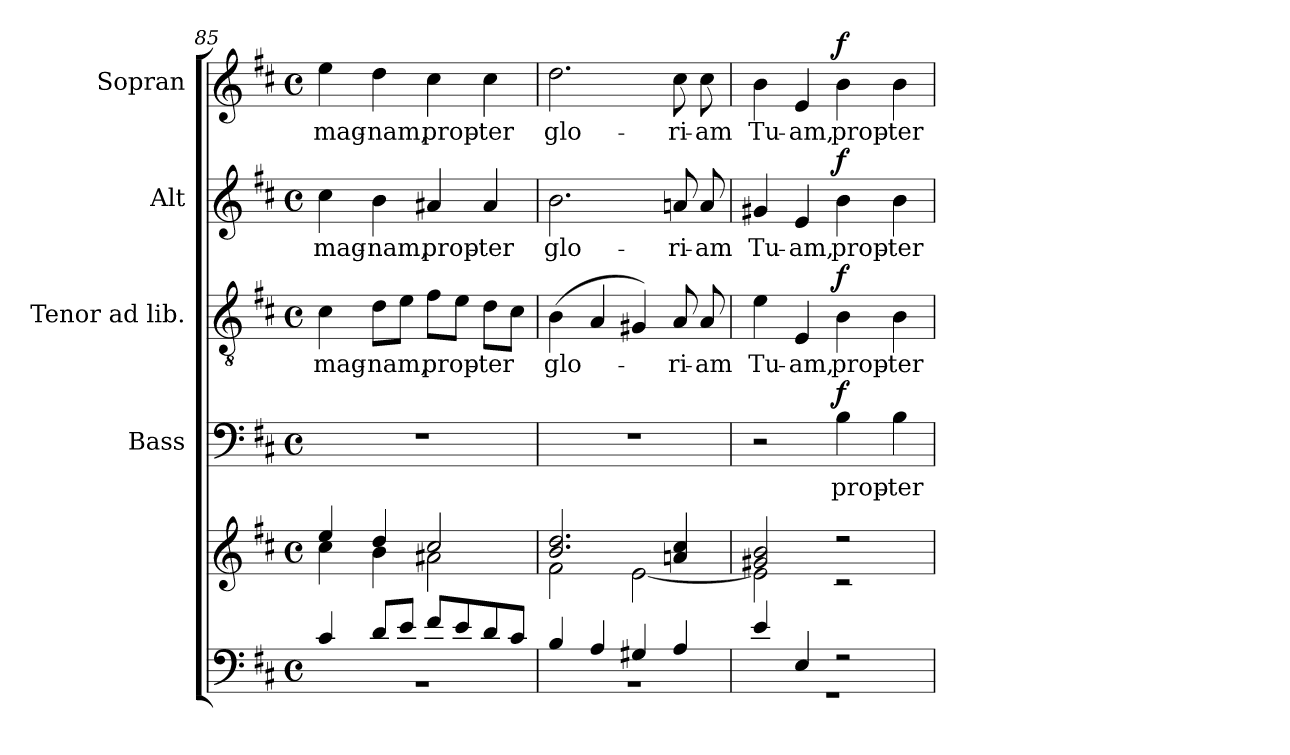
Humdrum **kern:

**kern	**kern	**kern	**text	**dynam	**kern	**text	**dynam	**kern	**text	**dynam	**kern	**text	**dynam
*part5	*part5	*part4	*part4	*part4	*part3	*part3	*part3	*part2	*part2	*part2	*part1	*part1	*part1
*staff6	*staff5	*staff4	*staff4	*staff4	*staff3	*staff3	*staff3	*staff2	*staff2	*staff2	*staff1	*staff1	*staff1
*	*	*I"Bass	*	*	*I"Tenor ad lib.	*	*	*I"Alt	*	*	*I"Sopran	*	*
*	*	*I'B.	*	*	*I'T.	*	*	*I'A.	*	*	*I'S.	*	*
*clefF4	*clefG2	*clefF4	*	*	*clefGv2	*	*	*clefG2	*	*	*clefG2	*	*
*k[f#c#]	*k[f#c#]	*k[f#c#]	*	*	*k[f#c#]	*	*	*k[f#c#]	*	*	*k[f#c#]	*	*
*D:	*D:	*D:	*	*	*D:	*	*	*D:	*	*	*D:	*	*
*M4/4	*M4/4	*M4/4	*	*	*M4/4	*	*	*M4/4	*	*	*M4/4	*	*
*met(c)	*met(c)	*met(c)	*	*	*met(c)	*	*	*met(c)	*	*	*met(c)	*	*
=85	=85	=85	=85	=85	=85	=85	=85	=85	=85	=85	=85	=85	=85
*^	*^	*	*	*	*	*	*	*	*	*	*	*	*
!	!	!	!	!	!	!	!	!LO:LY:b	!	!	!LO:LY:b	!	!	!LO:LY:b	!
4c#/	1rBB	4ee/	4cc#\	1r	.	.	4c#\	mag-	.	4cc#\	mag-	.	4ee\	mag-	.
!	!	!	!	!	!	!	!	!LO:LY:b	!	!	!LO:LY:b	!	!	!LO:LY:b	!
8d/L	.	4dd/	4b\	.	.	.	8d\L	-nam,	.	4b\	-nam,	.	4dd\	-nam,	.
8e/J	.	.	.	.	.	.	8e\J	.	.	.	.	.	.	.	.
!	!	!	!	!	!	!	!	!LO:LY:b	!	!	!LO:LY:b	!	!	!LO:LY:b	!
8f#/L	.	2cc#/	2a#X\	.	.	.	8f#\L	prop-	.	4a#X/	prop-	.	4cc#\	prop-	.
8e/	.	.	.	.	.	.	8e\J	.	.	.	.	.	.	.	.
!	!	!	!	!	!	!	!	!LO:LY:b	!	!	!LO:LY:b	!	!	!LO:LY:b	!
8d/	.	.	.	.	.	.	8d\L	-ter	.	4a#/	-ter	.	4cc#\	-ter	.
8c#/J	.	.	.	.	.	.	8c#\J	.	.	.	.	.	.	.	.
=86	=86	=86	=86	=86	=86	=86	=86	=86	=86	=86	=86	=86	=86	=86	=86
!	!	!	!	!	!	!	!	!LO:LY:b	!	!	!LO:LY:b	!	!	!LO:LY:b	!
4B/	1rBB	2.b/ 2.dd/	2f#\	1r	.	.	(>4B\	glo-	.	2.b\	glo-	.	2.dd\	glo-	.
4A/	.	.	.	.	.	.	4A/	.	.	.	.	.	.	.	.
4G#X/	.	.	[<2e\	.	.	.	4G#X/)	.	.	.	.	.	.	.	.
!	!	!	!	!	!	!	!	!LO:LY:b	!	!	!LO:LY:b	!	!	!LO:LY:b	!
4A/	.	4an/ 4cc#/	.	.	.	.	8A/	-ri-	.	8an/	-ri-	.	8cc#\	-ri-	.
!	!	!	!	!	!	!	!	!LO:LY:b	!	!	!LO:LY:b	!	!	!LO:LY:b	!
.	.	.	.	.	.	.	8A/	-am	.	8a/	-am	.	8cc#\	-am	.
!!LO:PB:g=z
=87	=87	=87	=87	=87	=87	=87	=87	=87	=87	=87	=87	=87	=87	=87	=87
!	!	!	!	!	!	!	!	!LO:LY:b	!	!	!LO:LY:b	!	!	!LO:LY:b	!
4e/	1rGG	2g#X/ 2b/	2e\]	2r	.	.	4e\	Tu-	.	4g#X/	Tu-	.	4b\	Tu-	.
!	!	!	!	!	!	!	!	!LO:LY:b	!	!	!LO:LY:b	!	!	!LO:LY:b	!
4E/	.	.	.	.	.	.	4E/	-am,	.	4e/	-am,	.	4e/	-am,	.
!	!	!	!	!	!LO:LY:b	!LO:DY:a	!	!LO:LY:b	!LO:DY:a	!	!LO:LY:b	!LO:DY:a	!	!LO:LY:b	!LO:DY:a
2r	.	2r	2r	4B\	prop-	f	4B\	prop-	f	4b\	prop-	f	4b\	prop-	f
!	!	!	!	!	!LO:LY:b	!	!	!LO:LY:b	!	!	!LO:LY:b	!	!	!LO:LY:b	!
.	.	.	.	4B\	-ter	.	4B\	-ter	.	4b\	-ter	.	4b\	-ter	.
*v	*v	*	*	*	*	*	*	*	*	*	*	*	*	*	*
*	*v	*v	*	*	*	*	*	*	*	*	*	*	*	*
=	=	=	=	=	=	=	=	=	=	=	=	=	=
*-	*-	*-	*-	*-	*-	*-	*-	*-	*-	*-	*-	*-	*-
